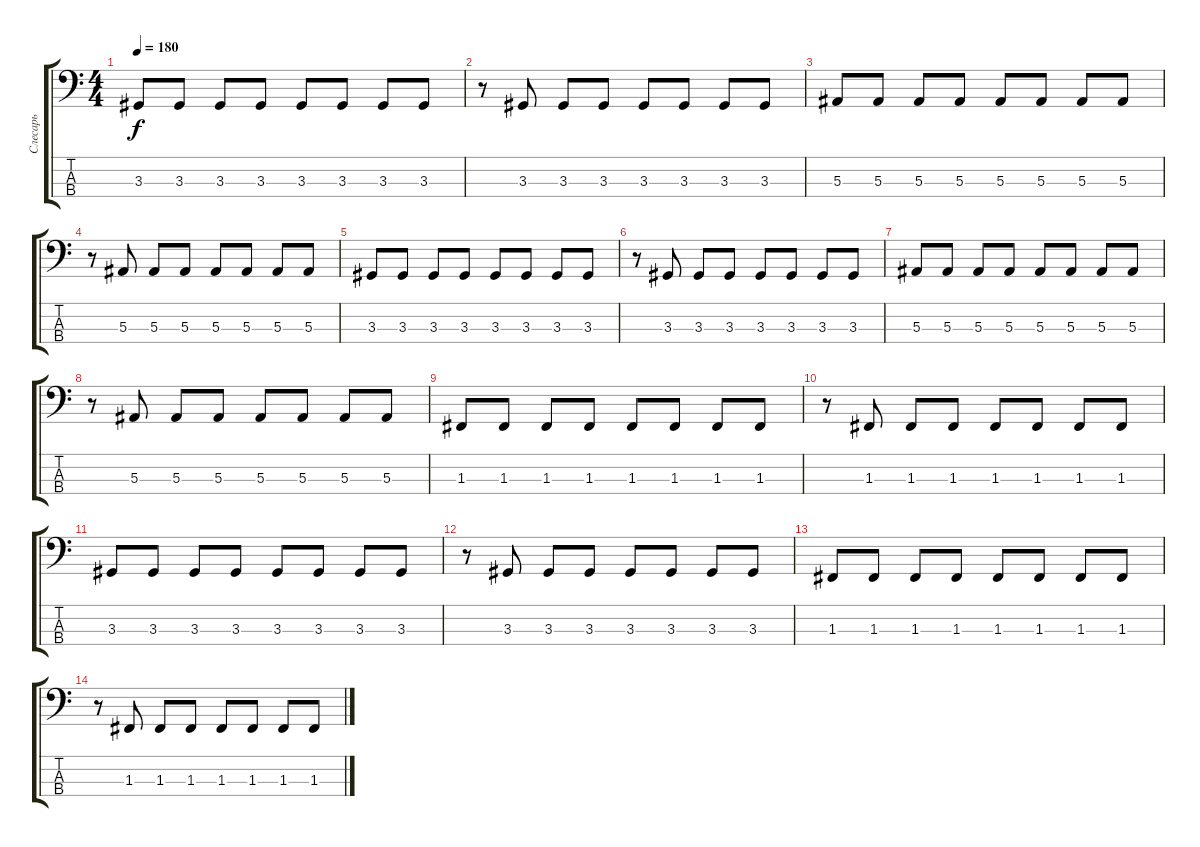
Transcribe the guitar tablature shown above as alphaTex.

\track ("Слесарь" "Слесарь") {instrument electricbassfinger}
\staff {score tabs}
\tuning (Eb2 Bb1 F1 Bb0) {hide}
\ts (4 4)
\tempo 180
\clef f4
\ks c
3.3.8{dy f} 3.3.8 3.3.8 3.3.8 3.3.8 3.3.8 3.3.8 3.3.8 |
r.8 3.3.8 3.3.8 3.3.8 3.3.8 3.3.8 3.3.8 3.3.8 |
5.3.8 5.3.8 5.3.8 5.3.8 5.3.8 5.3.8 5.3.8 5.3.8 |
r.8 5.3.8 5.3.8 5.3.8 5.3.8 5.3.8 5.3.8 5.3.8 |
3.3.8 3.3.8 3.3.8 3.3.8 3.3.8 3.3.8 3.3.8 3.3.8 |
r.8 3.3.8 3.3.8 3.3.8 3.3.8 3.3.8 3.3.8 3.3.8 |
5.3.8 5.3.8 5.3.8 5.3.8 5.3.8 5.3.8 5.3.8 5.3.8 |
r.8 5.3.8 5.3.8 5.3.8 5.3.8 5.3.8 5.3.8 5.3.8 |
1.3.8 1.3.8 1.3.8 1.3.8 1.3.8 1.3.8 1.3.8 1.3.8 |
r.8 1.3.8 1.3.8 1.3.8 1.3.8 1.3.8 1.3.8 1.3.8 |
3.3.8 3.3.8 3.3.8 3.3.8 3.3.8 3.3.8 3.3.8 3.3.8 |
r.8 3.3.8 3.3.8 3.3.8 3.3.8 3.3.8 3.3.8 3.3.8 |
1.3.8 1.3.8 1.3.8 1.3.8 1.3.8 1.3.8 1.3.8 1.3.8 |
r.8 1.3.8 1.3.8 1.3.8 1.3.8 1.3.8 1.3.8 1.3.8
